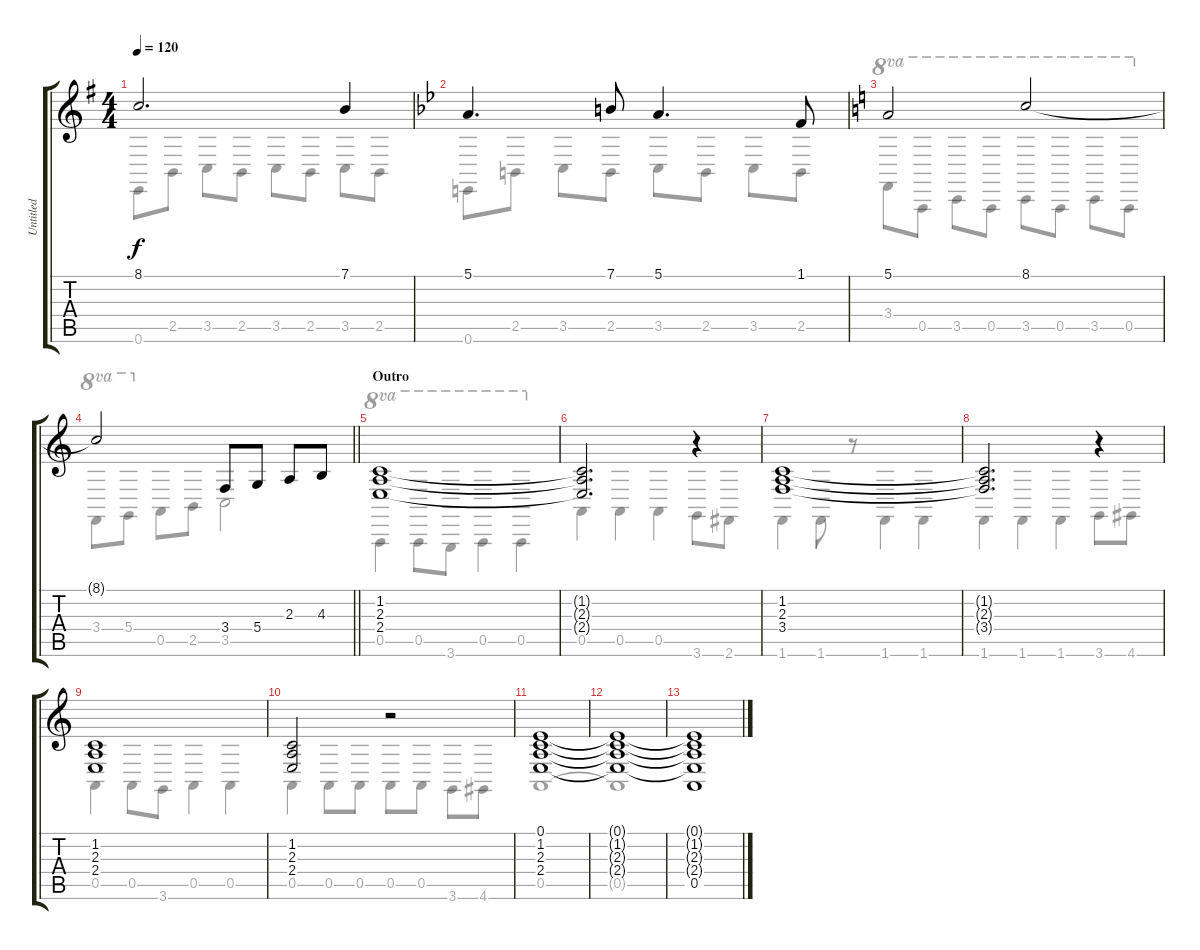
\track ("Untitled" "Untitled") {instrument churchorgan}
\staff {score tabs}
\tuning (E4 B3 G3 D3 A2 E2) {hide}
\voice
\ts (4 4)
\tempo 120
\clef g2
\ks g
8.1.2{d dy f} 7.1.4 |
\ks bb
5.1.4{d} 7.1.8 5.1.4{d} 1.1.8 |
\ks c
5.1.2 8.1.2 |
\barLineRight lightlight
8.1{t}.2 3.4.8 5.4.8 2.3.8 4.3.8 |
\section ("" "Outro")
(1.2 2.3 2.4).1 |
(1.2{t} 2.3{t} 2.4{t}).2{d} r.4 |
(1.2 2.3 3.4).1 |
(1.2{t} 2.3{t} 3.4{t}).2{d} r.4 |
(1.2 2.3 2.4).1 |
(1.2 2.3 2.4).2 r.2 |
(0.1 1.2 2.3 2.4).1 |
(0.1{t} 1.2{t} 2.3{t} 2.4{t}).1 |
(0.1{t} 1.2{t} 2.3{t} 2.4{t} 0.5).1
\voice
\clef g2
\ottava regular
\simile none
\ks g
0.6.8{dy f} 2.5.8 3.5.8 2.5.8 3.5.8 2.5.8 3.5.8 2.5.8 |
\ks bb
0.6.8 2.5.8 3.5.8 2.5.8 3.5.8 2.5.8 3.5.8 2.5.8 |
\ks c
3.4.8{ot 8va} 0.5.8{ot 8va} 3.5.8{ot 8va} 0.5.8{ot 8va} 3.5.8{ot 8va} 0.5.8{ot 8va} 3.5.8{ot 8va} 0.5.8{ot 8va} |
\barLineRight lightlight
3.4.8{ot 8va} 5.4.8{ot 8va} 0.5.8 2.5.8 3.5.2 |
0.5.4{ot 8va} 0.5.8{ot 8va} 3.6.8{ot 8va} 0.5.4{ot 8va} 0.5.4{ot 8va} |
0.5.4 0.5.4 0.5.4 3.6.8 2.6.8 |
1.6.4 1.6.8 r.8 1.6.4 1.6.4 |
1.6.4 1.6.4 1.6.4 3.6.8 4.6.8 |
0.5.4 0.5.8 3.6.8 0.5.4 0.5.4 |
0.5.4 0.5.8 0.5.8 0.5.8 0.5.8 3.6.8 4.6.8 |
0.5.1 |
0.5{t}.1 |
